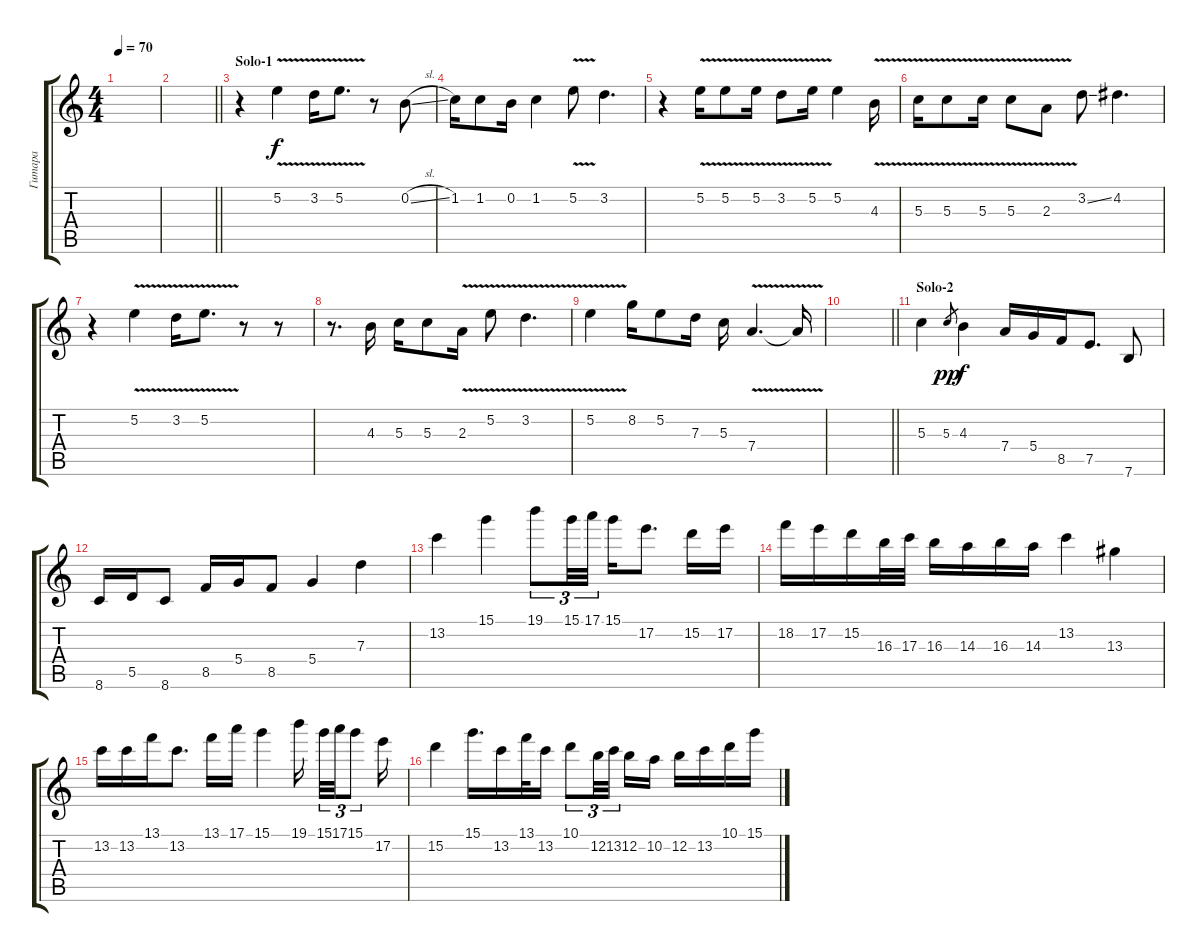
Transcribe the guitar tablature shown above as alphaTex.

\track ("Гитара" "Гитара") {instrument electricguitarjazz}
\staff {score tabs}
\tuning (E4 B3 G3 D3 A2 E2) {hide}
\ts (4 4)
\tempo 70
\clef g2
\ks c
|
\barLineRight lightlight
|
\section ("" "Solo-1")
r.4 5.2{v}.4 3.2{v}.16 5.2{v}.8{d} r.8 0.2{sl}.8 |
1.2.16 1.2.8 0.2.16 1.2.4 5.2{v}.8 3.2.4{d} |
r.4 5.2{v}.16 5.2{v}.8 5.2{v}.16 3.2{v}.8 5.2{v}.16 5.2.4 4.3{v}.16 |
5.3{v}.16 5.3{v}.8 5.3{v}.16 5.3{v}.8 2.3{v}.8 3.2{ss}.8 4.2.4{d} |
r.4 5.2{v}.4 3.2{v}.16 5.2{v}.8{d} r.8 r.8 |
r.8{d} 4.3.16 5.3.16 5.3.8 2.3{v}.16 5.2{v}.8 3.2{v}.4{d} |
5.2{v}.4 8.2.16 5.2.8 7.3.16 5.3.16 7.4{v}.4{d} 7.4{t}.16 |
\barLineRight lightlight
|
\section ("" "Solo-2")
5.3.4{volume 14 balance 8 instrument overdrivenguitar} 5.3.8{gr dy pp} 4.3.4{dy f} 7.4.16 5.4.16 8.5.16 7.5.8{d} 7.6.8 |
8.6.16 5.5.16 8.6.8 8.5.16 5.4.16 8.5.8 5.4.4 7.3.4 |
13.2.4 15.1.4 19.1.8{tu (3 2)} 15.1.32{tu (3 2)} 17.1.32{tu (3 2) beam splitsecondary} 15.1.16 17.2.8{d} 15.2.16 17.2.16 |
18.2.16 17.2.16 15.2.16 16.3.32 17.3.32 16.3.16 14.3.16 16.3.16 14.3.16 13.2.4 13.3.4 |
13.2.16 13.2.16 13.1.16 13.2.8{d} 13.1.16 17.1.16 15.1.4 19.1.16{beam splitsecondary} 15.1.32{tu (3 2)} 17.1.32{tu (3 2)} 15.1.8{tu (3 2)} 17.2.16 |
15.2.4 15.1.16{d} 13.2.16 13.1.32 13.2.16 10.1.8{tu (3 2)} 12.2.32{tu (3 2)} 13.2.32{tu (3 2) beam splitsecondary} 12.2.16 10.2.16 12.2.16 13.2.16 10.1.16 15.1.16
